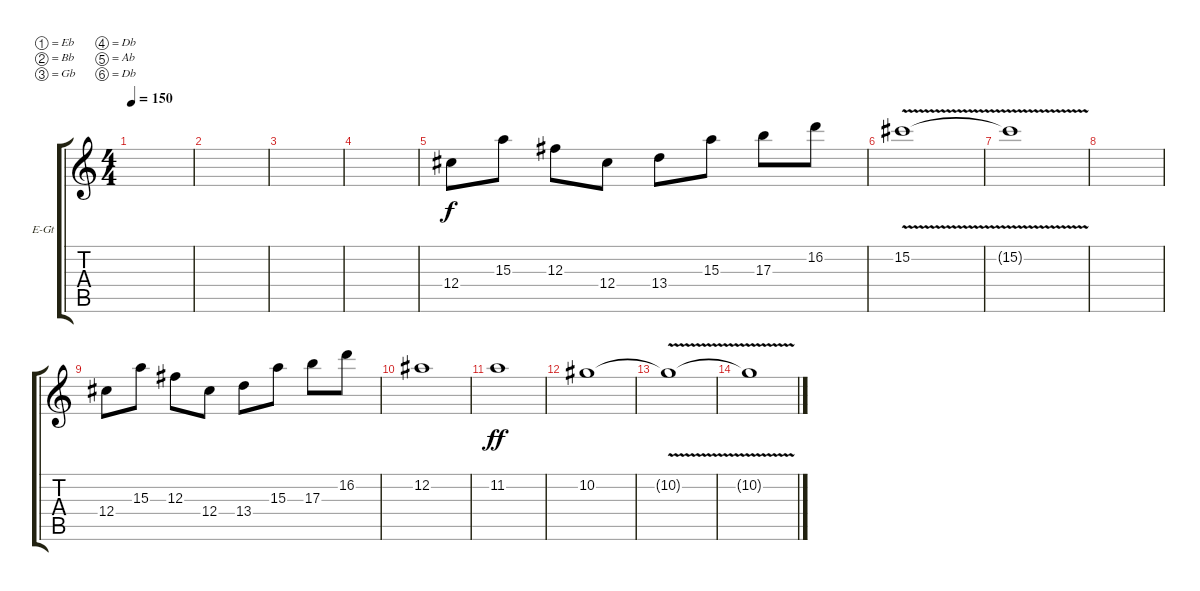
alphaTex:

\bracketExtendMode groupsimilarinstruments
\firstSystemTrackNameOrientation horizontal
\otherSystemsTrackNameOrientation horizontal
\track ("Solo Guitar 1" "E-Gt") {instrument distortionguitar}
\staff {score tabs}
\tuning (Eb4 Bb3 Gb3 Db3 Ab2 Db2)
\ts (4 4)
\tempo 150
\clef g2
\ks c
|
|
|
|
12.4.8 15.3.8 12.3.8 12.4.8 13.4.8 15.3.8 17.3.8 16.2.8 |
15.2{v}.1 |
15.2{v t}.1 |
|
12.4.8 15.3.8 12.3.8 12.4.8 13.4.8 15.3.8 17.3.8 16.2.8 |
12.2.1 |
11.2.1{dy ff} |
10.2.1 |
10.2{v t}.1 |
10.2{v t}.1
